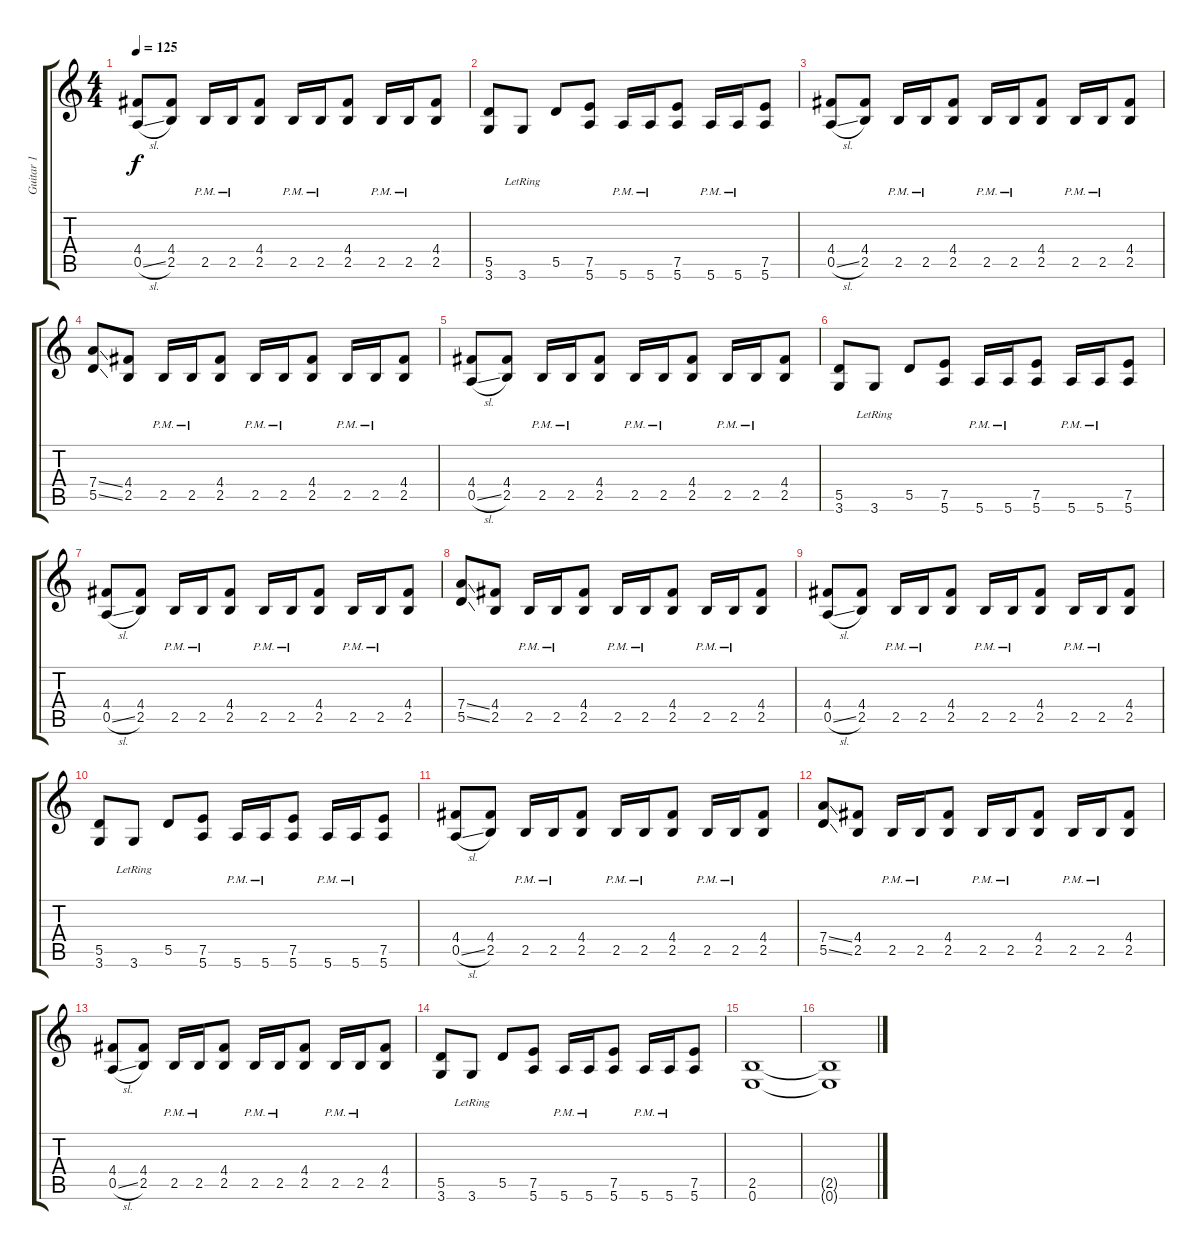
\track ("Guitar 1" "Guitar 1") {instrument distortionguitar}
\staff {score tabs}
\tuning (E4 B3 G3 D3 A2 E2) {hide}
\ts (4 4)
\tempo 125
\clef g2
\ks c
(4.4 0.5{sl}).8{dy f} (4.4 2.5).8 2.5{pm}.16 2.5{pm}.16 (4.4 2.5).8 2.5{pm}.16 2.5{pm}.16 (4.4 2.5).8 2.5{pm}.16 2.5{pm}.16 (4.4 2.5).8 |
(5.5 3.6).8 3.6{lr}.8 5.5.8 (7.5 5.6).8 5.6{pm}.16 5.6{pm}.16 (7.5 5.6).8 5.6{pm}.16 5.6{pm}.16 (7.5 5.6).8 |
(4.4 0.5{sl}).8 (4.4 2.5).8 2.5{pm}.16 2.5{pm}.16 (4.4 2.5).8 2.5{pm}.16 2.5{pm}.16 (4.4 2.5).8 2.5{pm}.16 2.5{pm}.16 (4.4 2.5).8 |
(7.4{ss} 5.5{ss}).8 (4.4 2.5).8 2.5{pm}.16 2.5{pm}.16 (4.4 2.5).8 2.5{pm}.16 2.5{pm}.16 (4.4 2.5).8 2.5{pm}.16 2.5{pm}.16 (4.4 2.5).8 |
(4.4 0.5{sl}).8 (4.4 2.5).8 2.5{pm}.16 2.5{pm}.16 (4.4 2.5).8 2.5{pm}.16 2.5{pm}.16 (4.4 2.5).8 2.5{pm}.16 2.5{pm}.16 (4.4 2.5).8 |
(5.5 3.6).8 3.6{lr}.8 5.5.8 (7.5 5.6).8 5.6{pm}.16 5.6{pm}.16 (7.5 5.6).8 5.6{pm}.16 5.6{pm}.16 (7.5 5.6).8 |
(4.4 0.5{sl}).8 (4.4 2.5).8 2.5{pm}.16 2.5{pm}.16 (4.4 2.5).8 2.5{pm}.16 2.5{pm}.16 (4.4 2.5).8 2.5{pm}.16 2.5{pm}.16 (4.4 2.5).8 |
(7.4{ss} 5.5{ss}).8 (4.4 2.5).8 2.5{pm}.16 2.5{pm}.16 (4.4 2.5).8 2.5{pm}.16 2.5{pm}.16 (4.4 2.5).8 2.5{pm}.16 2.5{pm}.16 (4.4 2.5).8 |
(4.4 0.5{sl}).8 (4.4 2.5).8 2.5{pm}.16 2.5{pm}.16 (4.4 2.5).8 2.5{pm}.16 2.5{pm}.16 (4.4 2.5).8 2.5{pm}.16 2.5{pm}.16 (4.4 2.5).8 |
(5.5 3.6).8 3.6{lr}.8 5.5.8 (7.5 5.6).8 5.6{pm}.16 5.6{pm}.16 (7.5 5.6).8 5.6{pm}.16 5.6{pm}.16 (7.5 5.6).8 |
(4.4 0.5{sl}).8 (4.4 2.5).8 2.5{pm}.16 2.5{pm}.16 (4.4 2.5).8 2.5{pm}.16 2.5{pm}.16 (4.4 2.5).8 2.5{pm}.16 2.5{pm}.16 (4.4 2.5).8 |
(7.4{ss} 5.5{ss}).8 (4.4 2.5).8 2.5{pm}.16 2.5{pm}.16 (4.4 2.5).8 2.5{pm}.16 2.5{pm}.16 (4.4 2.5).8 2.5{pm}.16 2.5{pm}.16 (4.4 2.5).8 |
(4.4 0.5{sl}).8 (4.4 2.5).8 2.5{pm}.16 2.5{pm}.16 (4.4 2.5).8 2.5{pm}.16 2.5{pm}.16 (4.4 2.5).8 2.5{pm}.16 2.5{pm}.16 (4.4 2.5).8 |
(5.5 3.6).8 3.6{lr}.8 5.5.8 (7.5 5.6).8 5.6{pm}.16 5.6{pm}.16 (7.5 5.6).8 5.6{pm}.16 5.6{pm}.16 (7.5 5.6).8 |
(2.5 0.6).1 |
(2.5{t} 0.6{t}).1
